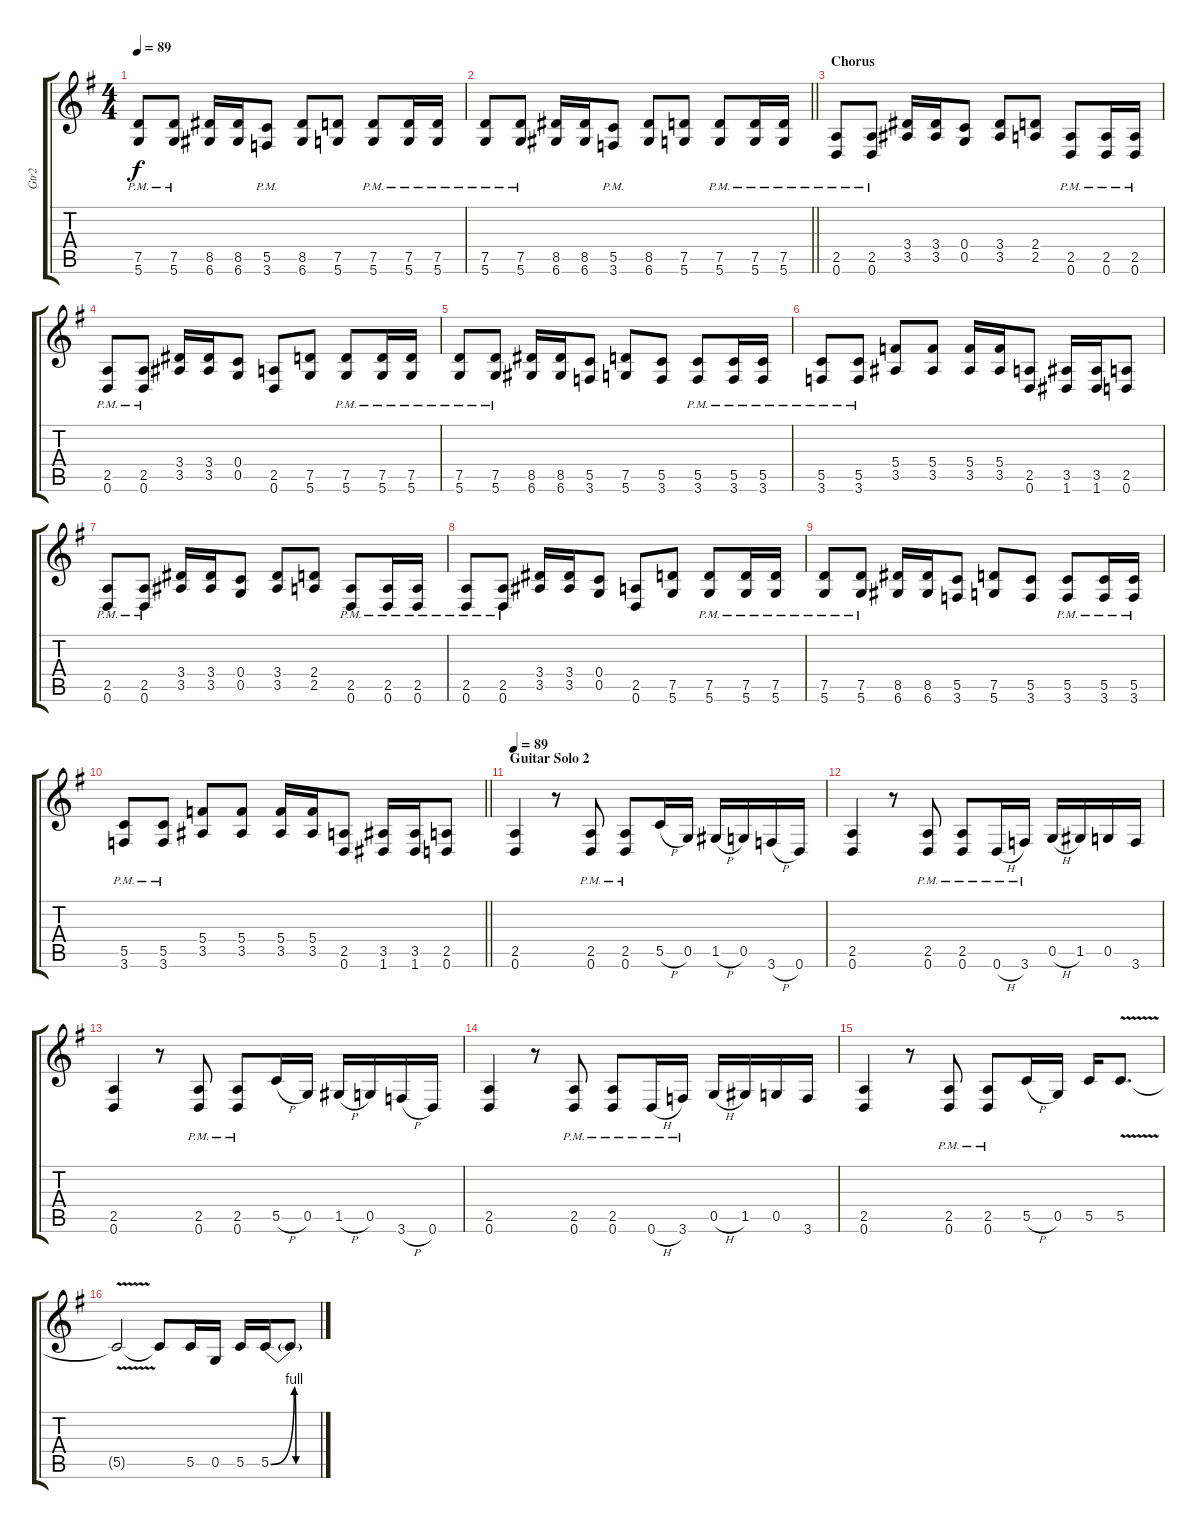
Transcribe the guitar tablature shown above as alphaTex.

\track ("Gtr2" "Gtr2") {instrument distortionguitar}
\staff {score tabs}
\tuning (D4 A3 F3 C3 G2 D2) {hide}
\ts (4 4)
\tempo 89
\clef g2
\ks g
(7.5{pm} 5.6{pm}).8{dy f} (7.5{pm} 5.6{pm}).8 (8.5 6.6).16 (8.5 6.6).16 (5.5{pm} 3.6{pm}).8 (8.5 6.6).8 (7.5 5.6).8 (7.5{pm} 5.6{pm}).8 (7.5{pm} 5.6{pm}).16 (7.5{pm} 5.6{pm}).16 |
\barLineRight lightlight
(7.5{pm} 5.6{pm}).8 (7.5{pm} 5.6{pm}).8 (8.5 6.6).16 (8.5 6.6).16 (5.5{pm} 3.6{pm}).8 (8.5 6.6).8 (7.5 5.6).8 (7.5{pm} 5.6{pm}).8 (7.5{pm} 5.6{pm}).16 (7.5{pm} 5.6{pm}).16 |
\section ("" "Chorus")
(2.5{pm} 0.6{pm}).8{volume 7} (2.5{pm} 0.6{pm}).8 (3.4 3.5).16 (3.4 3.5).16 (0.4 0.5).8 (3.4 3.5).8 (2.4 2.5).8 (2.5{pm} 0.6{pm}).8 (2.5{pm} 0.6{pm}).16 (2.5{pm} 0.6{pm}).16 |
(2.5{pm} 0.6{pm}).8 (2.5{pm} 0.6{pm}).8 (3.4 3.5).16 (3.4 3.5).16 (0.4 0.5).8 (2.5 0.6).8 (7.5 5.6).8 (7.5{pm} 5.6{pm}).8 (7.5{pm} 5.6{pm}).16 (7.5{pm} 5.6{pm}).16 |
(7.5{pm} 5.6{pm}).8 (7.5{pm} 5.6{pm}).8 (8.5 6.6).16 (8.5 6.6).16 (5.5 3.6).8 (7.5 5.6).8 (5.5 3.6).8 (5.5{pm} 3.6{pm}).8 (5.5{pm} 3.6{pm}).16 (5.5{pm} 3.6{pm}).16 |
(5.5{pm} 3.6{pm}).8 (5.5{pm} 3.6{pm}).8 (5.4 3.5).8 (5.4 3.5).8 (5.4 3.5).16 (5.4 3.5).16 (2.5 0.6).8 (3.5 1.6).16 (3.5 1.6).16 (2.5 0.6).8 |
(2.5{pm} 0.6{pm}).8 (2.5{pm} 0.6{pm}).8 (3.4 3.5).16 (3.4 3.5).16 (0.4 0.5).8 (3.4 3.5).8 (2.4 2.5).8 (2.5{pm} 0.6{pm}).8 (2.5{pm} 0.6{pm}).16 (2.5{pm} 0.6{pm}).16 |
(2.5{pm} 0.6{pm}).8 (2.5{pm} 0.6{pm}).8 (3.4 3.5).16 (3.4 3.5).16 (0.4 0.5).8 (2.5 0.6).8 (7.5 5.6).8 (7.5{pm} 5.6{pm}).8 (7.5{pm} 5.6{pm}).16 (7.5{pm} 5.6{pm}).16 |
(7.5{pm} 5.6{pm}).8 (7.5{pm} 5.6{pm}).8 (8.5 6.6).16 (8.5 6.6).16 (5.5 3.6).8 (7.5 5.6).8 (5.5 3.6).8 (5.5{pm} 3.6{pm}).8 (5.5{pm} 3.6{pm}).16 (5.5{pm} 3.6{pm}).16 |
\barLineRight lightlight
(5.5{pm} 3.6{pm}).8 (5.5{pm} 3.6{pm}).8 (5.4 3.5).8 (5.4 3.5).8 (5.4 3.5).16 (5.4 3.5).16 (2.5 0.6).8 (3.5 1.6).16 (3.5 1.6).16 (2.5 0.6).8 |
\section ("" "Guitar Solo 2")
\tempo 89
(2.5 0.6).4 r.8 (2.5{pm} 0.6{pm}).8 (2.5{pm} 0.6{pm}).8 5.5{h}.16 0.5.16 1.5{h}.16 0.5.16 3.6{h}.16 0.6.16 |
(2.5 0.6).4 r.8 (2.5{pm} 0.6{pm}).8 (2.5{pm} 0.6{pm}).8 0.6{h pm}.16 3.6{pm}.16 0.5{h}.16 1.5.16 0.5.16 3.6.16 |
(2.5 0.6).4 r.8 (2.5{pm} 0.6{pm}).8 (2.5{pm} 0.6{pm}).8 5.5{h}.16 0.5.16 1.5{h}.16 0.5.16 3.6{h}.16 0.6.16 |
(2.5 0.6).4 r.8 (2.5{pm} 0.6{pm}).8 (2.5{pm} 0.6{pm}).8 0.6{h pm}.16 3.6{pm}.16 0.5{h}.16 1.5.16 0.5.16 3.6.16 |
(2.5 0.6).4 r.8 (2.5{pm} 0.6{pm}).8 (2.5{pm} 0.6{pm}).8 5.5{h}.16 0.5.16 5.5.16 5.5{v}.8{d} |
5.5{t}.2 5.5{t}.8 5.5.16 0.5.16 5.5.16 5.5{be (custom 0 0 28 4 30 0 60 0)}.16 5.5{t}.8
